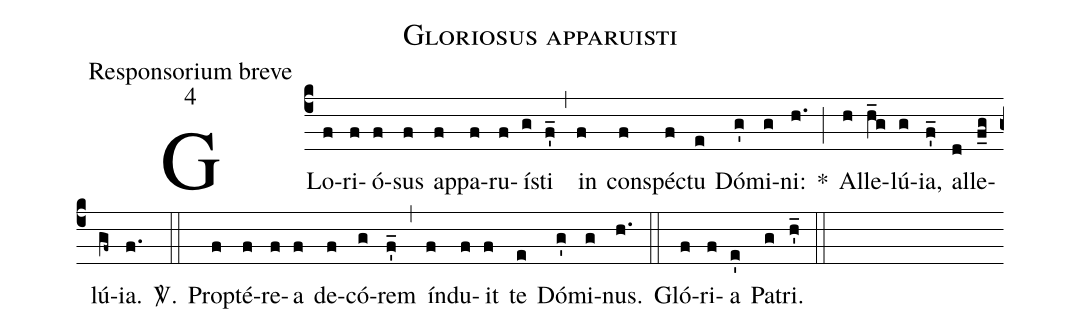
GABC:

name:Gloriosus apparuisti;
office-part:Responsorium breve;
mode:4;
%%
(c4) GLo(f)ri(f)ó(f)sus(f) ap(f)pa(f)ru(f)í(g)sti(f'_) (,) in(f) con(f)spé(f)ctu(e) Dó(g')mi(g)ni:(h.) *(;) Al(h)le(h_g)lú(g)ia,(f'_) al(d)le(f_g)lú(gf~)ia.(f.) <sp>V/</sp>.(::) Pro(f)pté(f)re(f)a(f) de(f)có(g)rem(f'_) (,) ín(f)du(f)it(f) te(e) Dó(g')mi(g)nus.(h.) (::) Gló(f)ri(f)a(e') Pa(g)tri.(h'_) (::)
